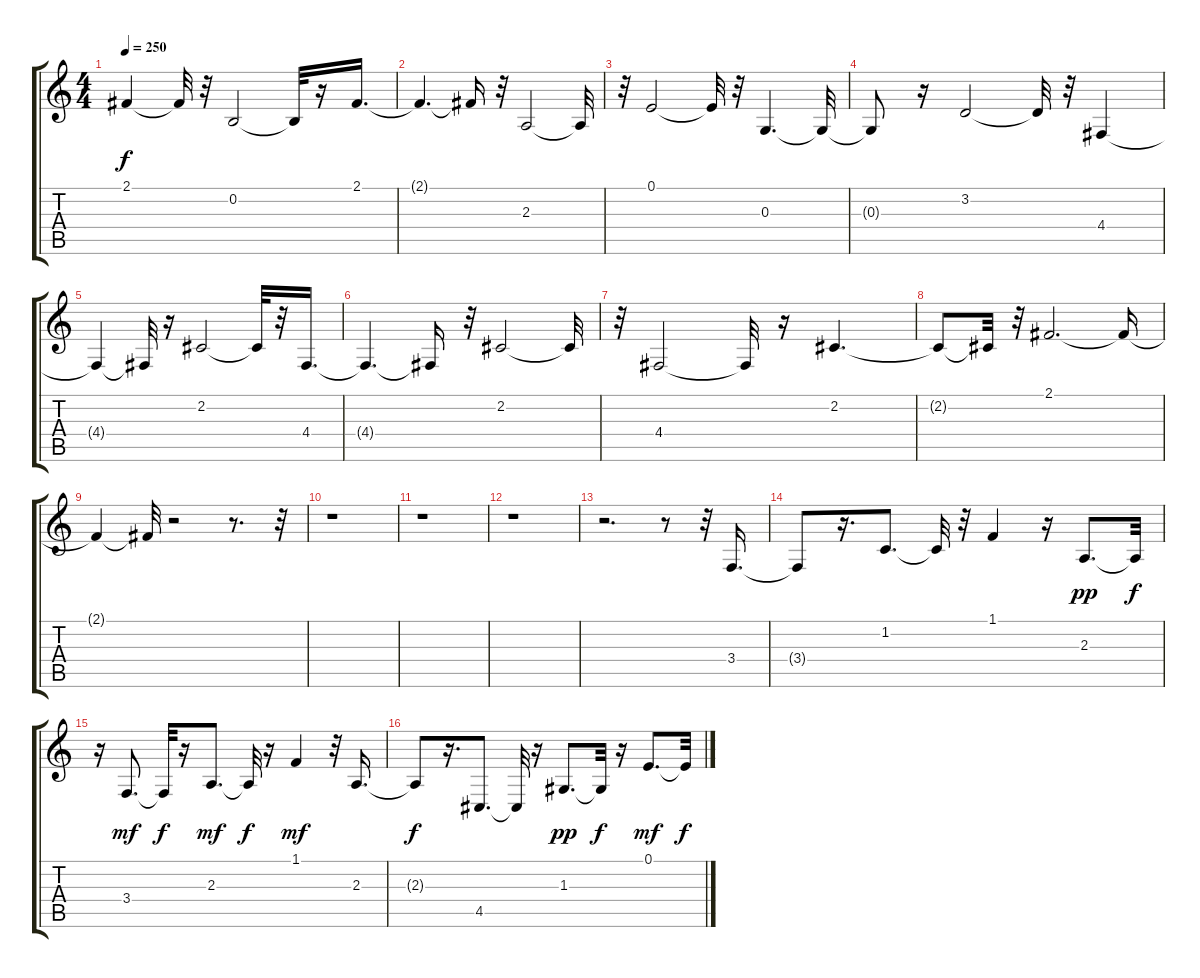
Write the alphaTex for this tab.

\track "" {instrument orchestralharp}
\staff {score tabs}
\tuning (E4 B3 G3 D3 A2 E2) {hide}
\ts (4 4)
\tempo 250
\clef g2
\ks c
2.1{t}.4{dy f} 2.1{t}.32 r.32 0.2.2 0.2{t}.32 r.16 2.1.16{d} |
2.1{t}.4{d} 2.1{t}.16 r.32 2.3.2 2.3{t}.32 |
r.32 0.1.2 0.1{t}.32 r.32 0.3.4{d} 0.3{t}.32 |
0.3{t}.8 r.16 3.2.2 3.2{t}.32 r.32 4.4.4 |
4.4{t}.4 4.4{t}.32 r.16 2.2.2 2.2{t}.32 r.32 4.4.16{d} |
4.4{t}.4{d} 4.4{t}.16 r.32 2.2.2 2.2{t}.32 |
r.32 4.4.2 4.4{t}.32 r.16 2.2.4{d} |
2.2{t}.8 2.2{t}.32 r.32 2.1.2{d} 2.1{t}.16 |
2.1{t}.4 2.1{t}.32 r.2 r.8{d} r.32 |
r.1 |
r.1 |
r.1 |
r.2{d} r.8 r.32 3.4.16{d volume 16} |
3.4{t}.8 r.16{d} 1.2.8{d} 1.2{t}.32 r.32 1.1.4 r.16 2.3.8{d dy pp} 2.3{t}.32{dy f} |
r.16 3.4.8{d dy mf} 3.4{t}.32{dy f} r.16 2.3.8{d dy mf} 2.3{t}.32{dy f} r.16 1.1.4{dy mf} r.32 2.3.16{d} |
2.3{t}.8{dy f} r.16{d} 4.5.8{d} 4.5{t}.32 r.16 1.3.8{d dy pp} 1.3{t}.32{dy f} r.16 0.1.8{d dy mf} 0.1{t}.32{dy f}
